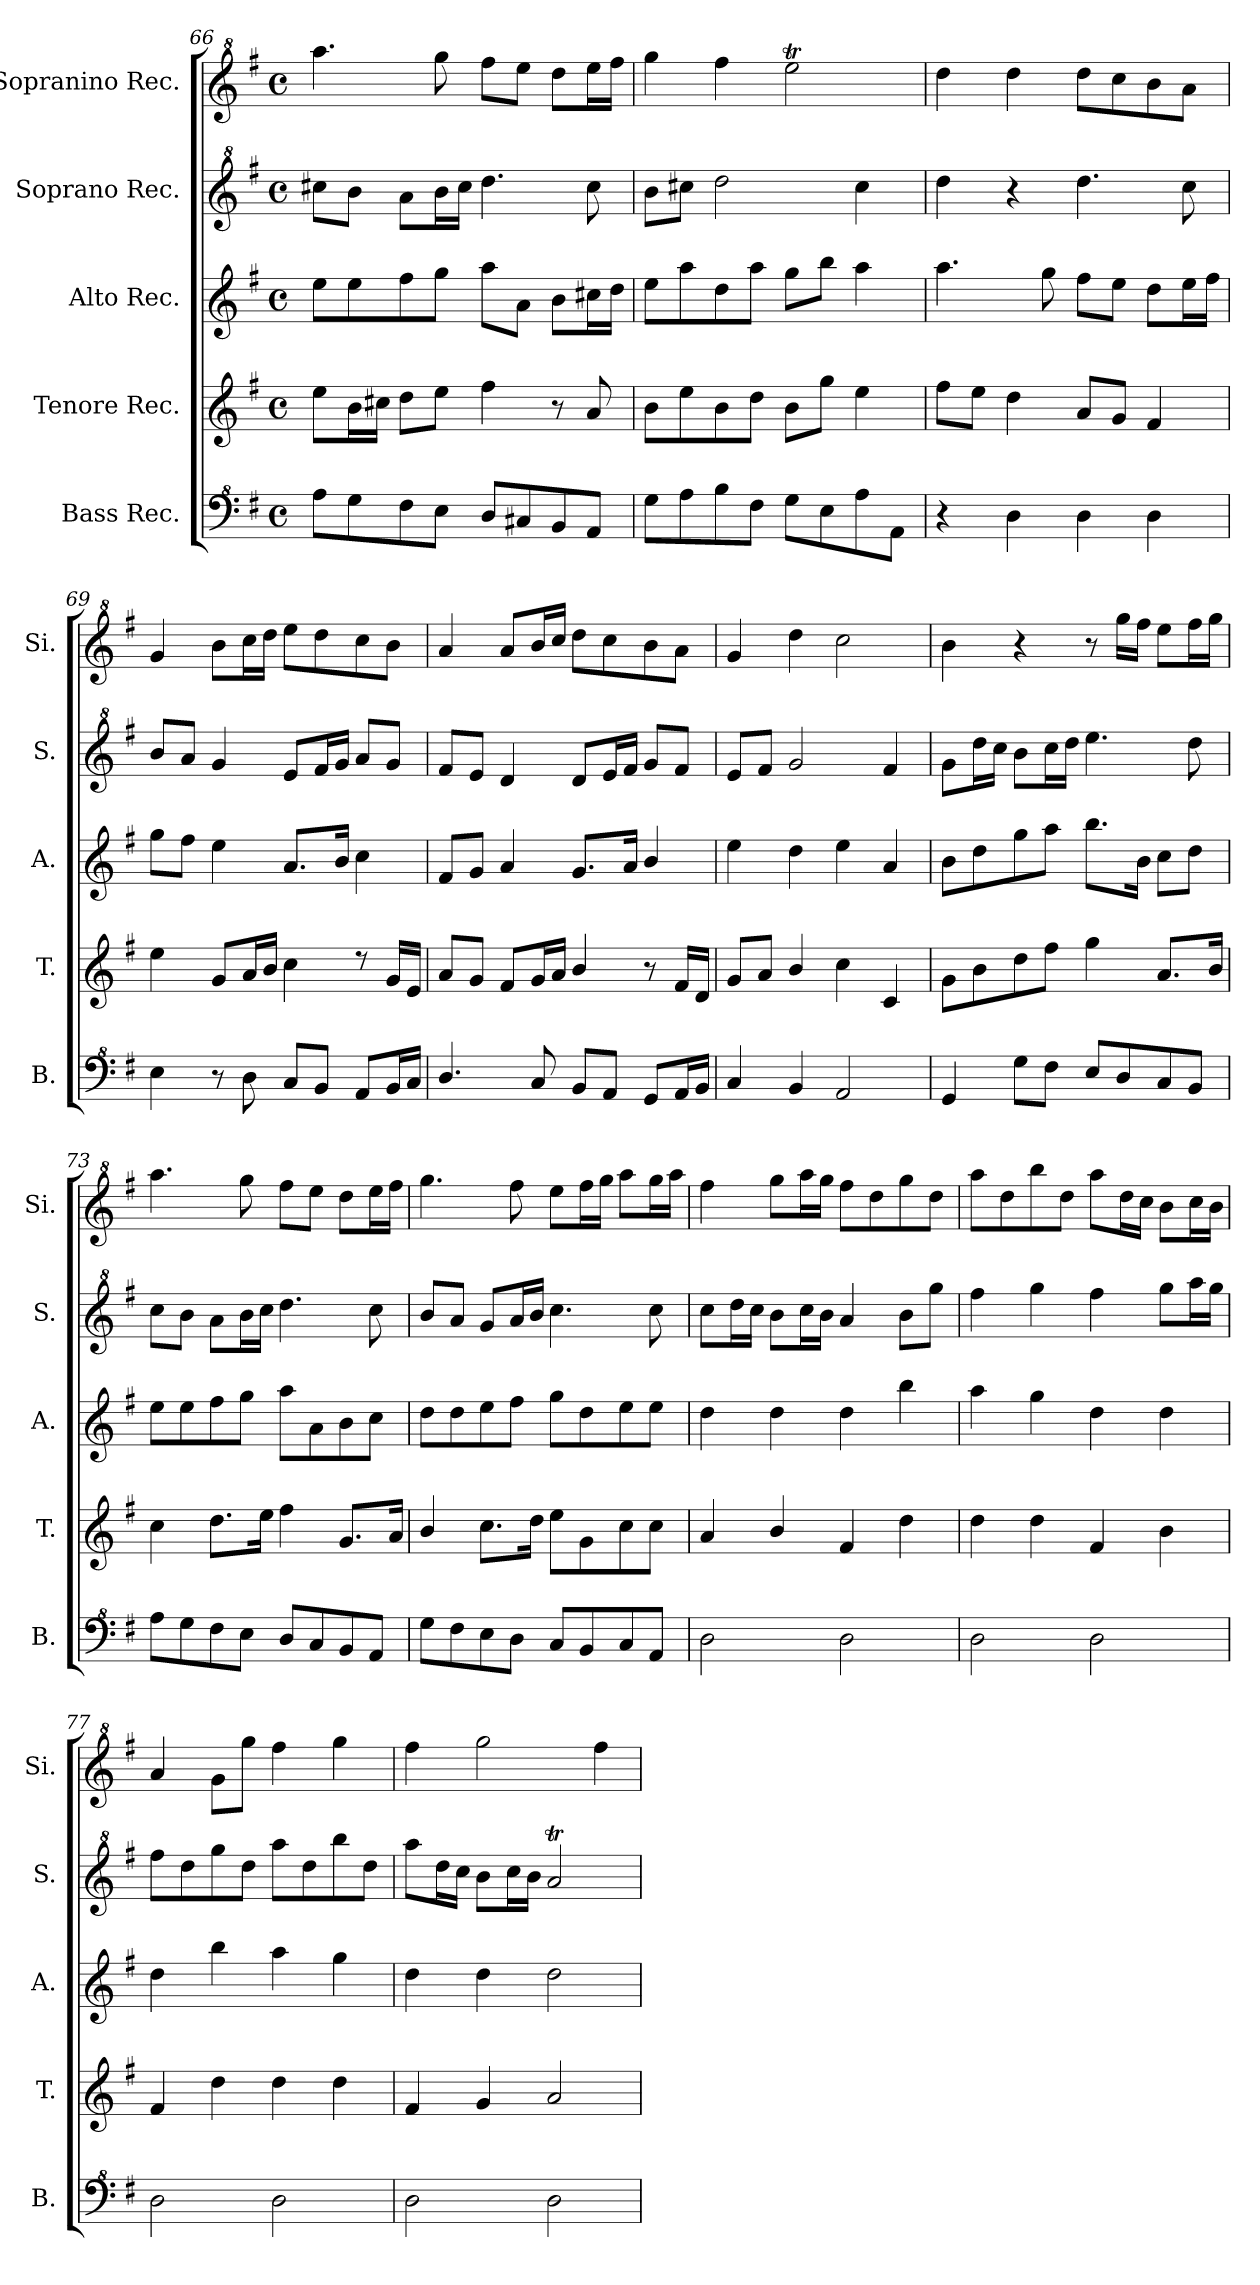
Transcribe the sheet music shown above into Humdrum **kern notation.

**kern	**kern	**kern	**kern	**kern
*part5	*part4	*part3	*part2	*part1
*staff5	*staff4	*staff3	*staff2	*staff1
*I"Bass Rec.	*I"Tenore Rec.	*I"Alto Rec.	*I"Soprano Rec.	*I"Sopranino Rec.
*I'B.	*I'T.	*I'A.	*I'S.	*I'Si.
!!LO:LB:g=z
*clefF^4	*clefG2	*clefG2	*clefG^2	*clefG^2
*k[f#]	*k[f#]	*k[f#]	*k[f#]	*k[f#]
*M4/4	*M4/4	*M4/4	*M4/4	*M4/4
*met(c)	*met(c)	*met(c)	*met(c)	*met(c)
=66	=66	=66	=66	=66
8a\L	8ee\L	8ee\L	8ccc#X\L	4.aaa\
8g\	16b\L	8ee\	8bb\J	.
.	16cc#X\JJ	.	.	.
8f#\	8dd\L	8ff#\	8aa\L	.
8e\J	8ee\J	8gg\J	16bb\L	8ggg\
.	.	.	16ccc#\JJ	.
8d/L	4ff#\	8aa\L	4.ddd\	8fff#\L
8c#X/	.	8a\J	.	8eee\J
8B/	8r	8b\L	.	8ddd\L
8A/J	8a/	16cc#X\L	8ccc#\	16eee\L
.	.	16dd\JJ	.	16fff#\JJ
=67	=67	=67	=67	=67
8g\L	8b\L	8ee\L	8bb\L	4ggg\
8a\	8ee\	8aa\	8ccc#X\J	.
8b\	8b\	8dd\	2ddd\	4fff#\
8f#\J	8dd\J	8aa\J	.	.
8g\L	8b\L	8gg\L	.	2eeeT\
8e\	8gg\J	8bb\J	.	.
8a\	4ee\	4aa\	4ccc#\	.
8A\J	.	.	.	.
=68	=68	=68	=68	=68
4r	8ff#\L	4.aa\	4ddd\	4ddd\
.	8ee\J	.	.	.
4d\	4dd\	.	4r	4ddd\
.	.	8gg\	.	.
4d\	8a/L	8ff#\L	4.ddd\	8ddd\L
.	8g/J	8ee\J	.	8ccc\
4d\	4f#/	8dd\L	.	8bb\
.	.	16ee\L	8ccc\	8aa\J
.	.	16ff#\JJ	.	.
=69	=69	=69	=69	=69
4e\	4ee\	8gg\L	8bb/L	4gg/
.	.	8ff#\J	8aa/J	.
8r	8g/L	4ee\	4gg/	8bb\L
8d\	16a/L	.	.	16ccc\L
.	16b/JJ	.	.	16ddd\JJ
8c/L	4cc\	8.a/L	8ee/L	8eee\L
8B/J	.	.	16ff#/L	8ddd\
.	.	16b/Jk	16gg/JJ	.
8A/L	8rdd	4cc\	8aa/L	8ccc\
16B/L	16g/LL	.	8gg/J	8bb\J
16c/JJ	16e/JJ	.	.	.
=70	=70	=70	=70	=70
4.d/	8a/L	8f#/L	8ff#/L	4aa/
.	8g/J	8g/J	8ee/J	.
.	8f#/L	4a/	4dd/	8aa/L
8c/	16g/L	.	.	16bb/L
.	16a/JJ	.	.	16ccc/JJ
8B/L	4b/	8.g/L	8dd/L	8ddd\L
8A/J	.	.	16ee/L	8ccc\
.	.	16a/Jk	16ff#/JJ	.
8G/L	8r	4b/	8gg/L	8bb\
16A/L	16f#/LL	.	8ff#/J	8aa\J
16B/JJ	16d/JJ	.	.	.
=71	=71	=71	=71	=71
4c/	8g/L	4ee\	8ee/L	4gg/
.	8a/J	.	8ff#/J	.
4B/	4b/	4dd\	2gg/	4ddd\
2A/	4cc\	4ee\	.	2ccc\
.	4c/	4a/	4ff#/	.
=72	=72	=72	=72	=72
4G/	8g\L	8b\L	8gg\L	4bb\
.	8b\	8dd\	16ddd\L	.
.	.	.	16ccc\JJ	.
8g\L	8dd\	8gg\	8bb\L	4r
8f#\J	8ff#\J	8aa\J	16ccc\L	.
.	.	.	16ddd\JJ	.
8e/L	4gg\	8.bb\L	4.eee\	8r
8d/	.	.	.	16ggg\LL
.	.	16b\Jk	.	16fff#\JJ
8c/	8.a/L	8cc\L	.	8eee\L
8B/J	.	8dd\J	8ddd\	16fff#\L
.	16b/Jk	.	.	16ggg\JJ
!!LO:LB:g=z
=73	=73	=73	=73	=73
8a\L	4cc\	8ee\L	8ccc\L	4.aaa\
8g\	.	8ee\	8bb\J	.
8f#\	8.dd\L	8ff#\	8aa\L	.
8e\J	.	8gg\J	16bb\L	8ggg\
.	16ee\Jk	.	16ccc\JJ	.
8d/L	4ff#\	8aa\L	4.ddd\	8fff#\L
8c/	.	8a\	.	8eee\J
8B/	8.g/L	8b\	.	8ddd\L
8A/J	.	8cc\J	8ccc\	16eee\L
.	16a/Jk	.	.	16fff#\JJ
=74	=74	=74	=74	=74
8g\L	4b/	8dd\L	8bb/L	4.ggg\
8f#\	.	8dd\	8aa/J	.
8e\	8.cc\L	8ee\	8gg/L	.
8d\J	.	8ff#\J	16aa/L	8fff#\
.	16dd\Jk	.	16bb/JJ	.
8c/L	8ee\L	8gg\L	4.ccc\	8eee\L
8B/	8g\	8dd\	.	16fff#\L
.	.	.	.	16ggg\JJ
8c/	8cc\	8ee\	.	8aaa\L
8A/J	8cc\J	8ee\J	8ccc\	16ggg\L
.	.	.	.	16aaa\JJ
=75	=75	=75	=75	=75
2d\	4a/	4dd\	8ccc\L	4fff#\
.	.	.	16ddd\L	.
.	.	.	16ccc\JJ	.
.	4b/	4dd\	8bb\L	8ggg\L
.	.	.	16ccc\L	16aaa\L
.	.	.	16bb\JJ	16ggg\JJ
2d\	4f#/	4dd\	4aa/	8fff#\L
.	.	.	.	8ddd\
.	4dd\	4bb\	8bb\L	8ggg\
.	.	.	8ggg\J	8ddd\J
=76	=76	=76	=76	=76
2d\	4dd\	4aa\	4fff#\	8aaa\L
.	.	.	.	8ddd\
.	4dd\	4gg\	4ggg\	8bbb\
.	.	.	.	8ddd\J
2d\	4f#/	4dd\	4fff#\	8aaa\L
.	.	.	.	16ddd\L
.	.	.	.	16ccc\JJ
.	4b\	4dd\	8ggg\L	8bb\L
.	.	.	16aaa\L	16ccc\L
.	.	.	16ggg\JJ	16bb\JJ
=77	=77	=77	=77	=77
2d\	4f#/	4dd\	8fff#\L	4aa/
.	.	.	8ddd\	.
.	4dd\	4bb\	8ggg\	8gg\L
.	.	.	8ddd\J	8ggg\J
2d\	4dd\	4aa\	8aaa\L	4fff#\
.	.	.	8ddd\	.
.	4dd\	4gg\	8bbb\	4ggg\
.	.	.	8ddd\J	.
=78	=78	=78	=78	=78
2d\	4f#/	4dd\	8aaa\L	4fff#\
.	.	.	16ddd\L	.
.	.	.	16ccc\JJ	.
.	4g/	4dd\	8bb\L	2ggg\
.	.	.	16ccc\L	.
.	.	.	16bb\JJ	.
2d\	2a/	2dd\	2aaT/	.
.	.	.	.	4fff#\
=	=	=	=	=
*-	*-	*-	*-	*-
